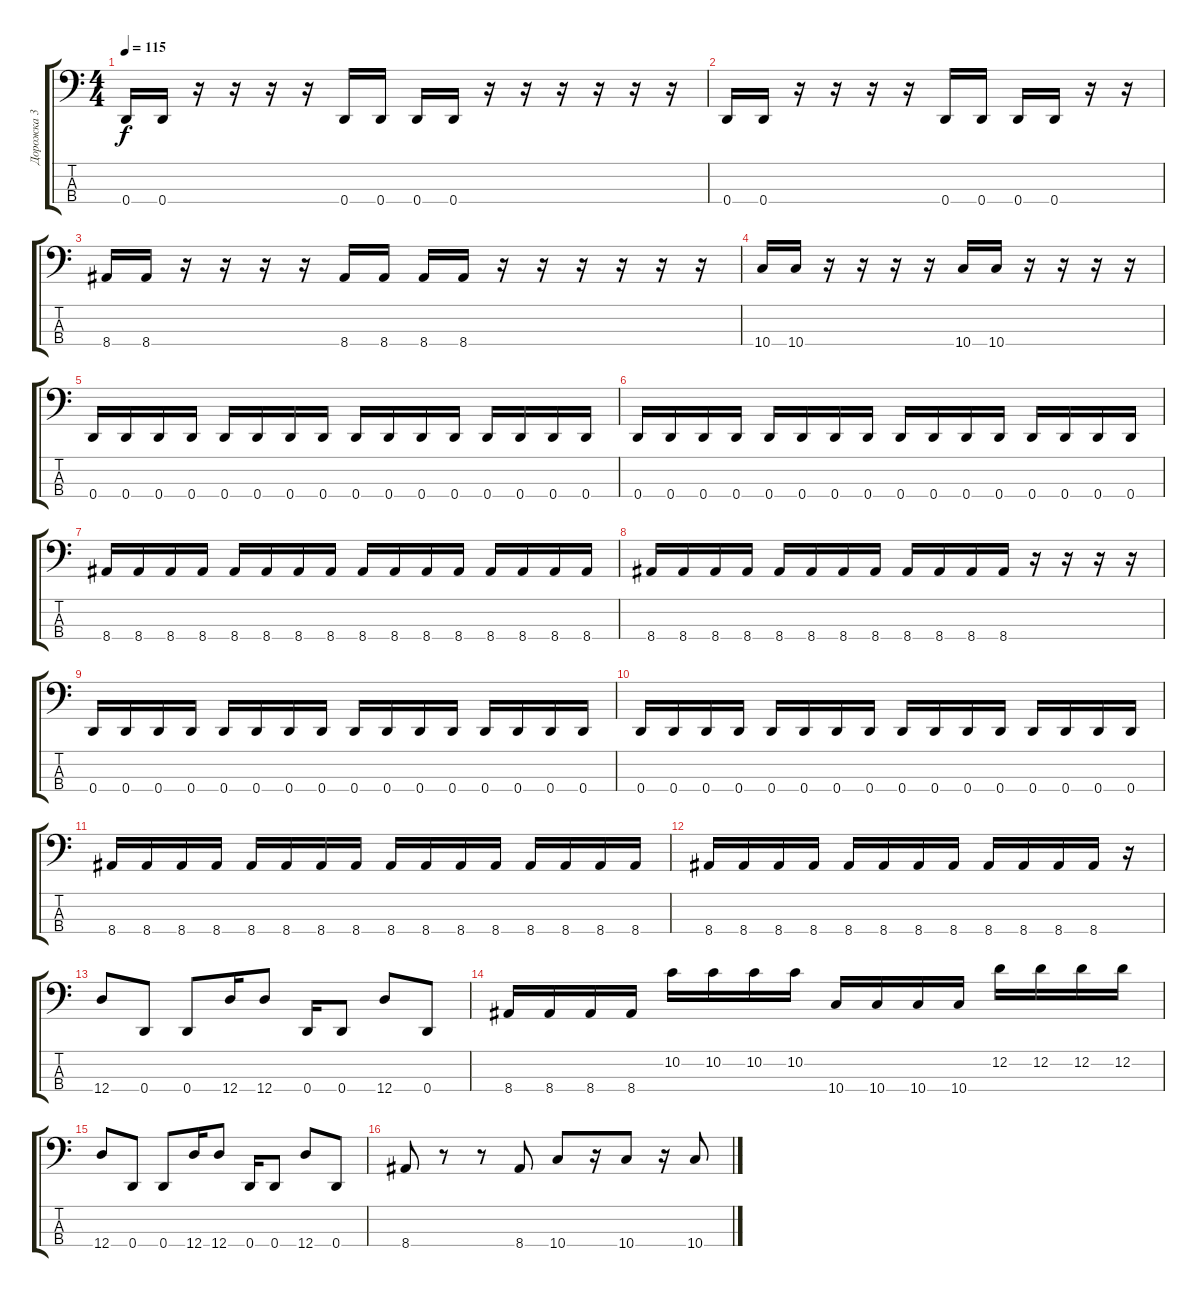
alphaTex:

\track ("Дорожка 3" "Дорожка 3") {instrument electricbassfinger}
\staff {score tabs}
\tuning (G2 D2 A1 D1) {hide}
\ts (4 4)
\tempo 115
\clef f4
\ks c
0.4.16{dy f} 0.4.16 r.16 r.16 r.16 r.16 0.4.16 0.4.16 0.4.16 0.4.16 r.16 r.16 r.16 r.16 r.16 r.16 |
0.4.16 0.4.16 r.16 r.16 r.16 r.16 0.4.16 0.4.16 0.4.16 0.4.16 r.16 r.16 |
8.4.16 8.4.16 r.16 r.16 r.16 r.16 8.4.16 8.4.16 8.4.16 8.4.16 r.16 r.16 r.16 r.16 r.16 r.16 |
10.4.16 10.4.16 r.16 r.16 r.16 r.16 10.4.16 10.4.16 r.16 r.16 r.16 r.16 |
0.4.16 0.4.16 0.4.16 0.4.16 0.4.16 0.4.16 0.4.16 0.4.16 0.4.16 0.4.16 0.4.16 0.4.16 0.4.16 0.4.16 0.4.16 0.4.16 |
0.4.16 0.4.16 0.4.16 0.4.16 0.4.16 0.4.16 0.4.16 0.4.16 0.4.16 0.4.16 0.4.16 0.4.16 0.4.16 0.4.16 0.4.16 0.4.16 |
8.4.16 8.4.16 8.4.16 8.4.16 8.4.16 8.4.16 8.4.16 8.4.16 8.4.16 8.4.16 8.4.16 8.4.16 8.4.16 8.4.16 8.4.16 8.4.16 |
8.4.16 8.4.16 8.4.16 8.4.16 8.4.16 8.4.16 8.4.16 8.4.16 8.4.16 8.4.16 8.4.16 8.4.16 r.16 r.16 r.16 r.16 |
0.4.16 0.4.16 0.4.16 0.4.16 0.4.16 0.4.16 0.4.16 0.4.16 0.4.16 0.4.16 0.4.16 0.4.16 0.4.16 0.4.16 0.4.16 0.4.16 |
0.4.16 0.4.16 0.4.16 0.4.16 0.4.16 0.4.16 0.4.16 0.4.16 0.4.16 0.4.16 0.4.16 0.4.16 0.4.16 0.4.16 0.4.16 0.4.16 |
8.4.16 8.4.16 8.4.16 8.4.16 8.4.16 8.4.16 8.4.16 8.4.16 8.4.16 8.4.16 8.4.16 8.4.16 8.4.16 8.4.16 8.4.16 8.4.16 |
8.4.16 8.4.16 8.4.16 8.4.16 8.4.16 8.4.16 8.4.16 8.4.16 8.4.16 8.4.16 8.4.16 8.4.16 r.16 |
12.4.8 0.4.8 0.4.8 12.4.16 12.4.8 0.4.16 0.4.8 12.4.8 0.4.8 |
8.4.16 8.4.16 8.4.16 8.4.16 10.2.16 10.2.16 10.2.16 10.2.16 10.4.16 10.4.16 10.4.16 10.4.16 12.2.16 12.2.16 12.2.16 12.2.16 |
12.4.8 0.4.8 0.4.8 12.4.16 12.4.8 0.4.16 0.4.8 12.4.8 0.4.8 |
8.4.8 r.8 r.8 8.4.8 10.4.8 r.16 10.4.8 r.16 10.4.8
